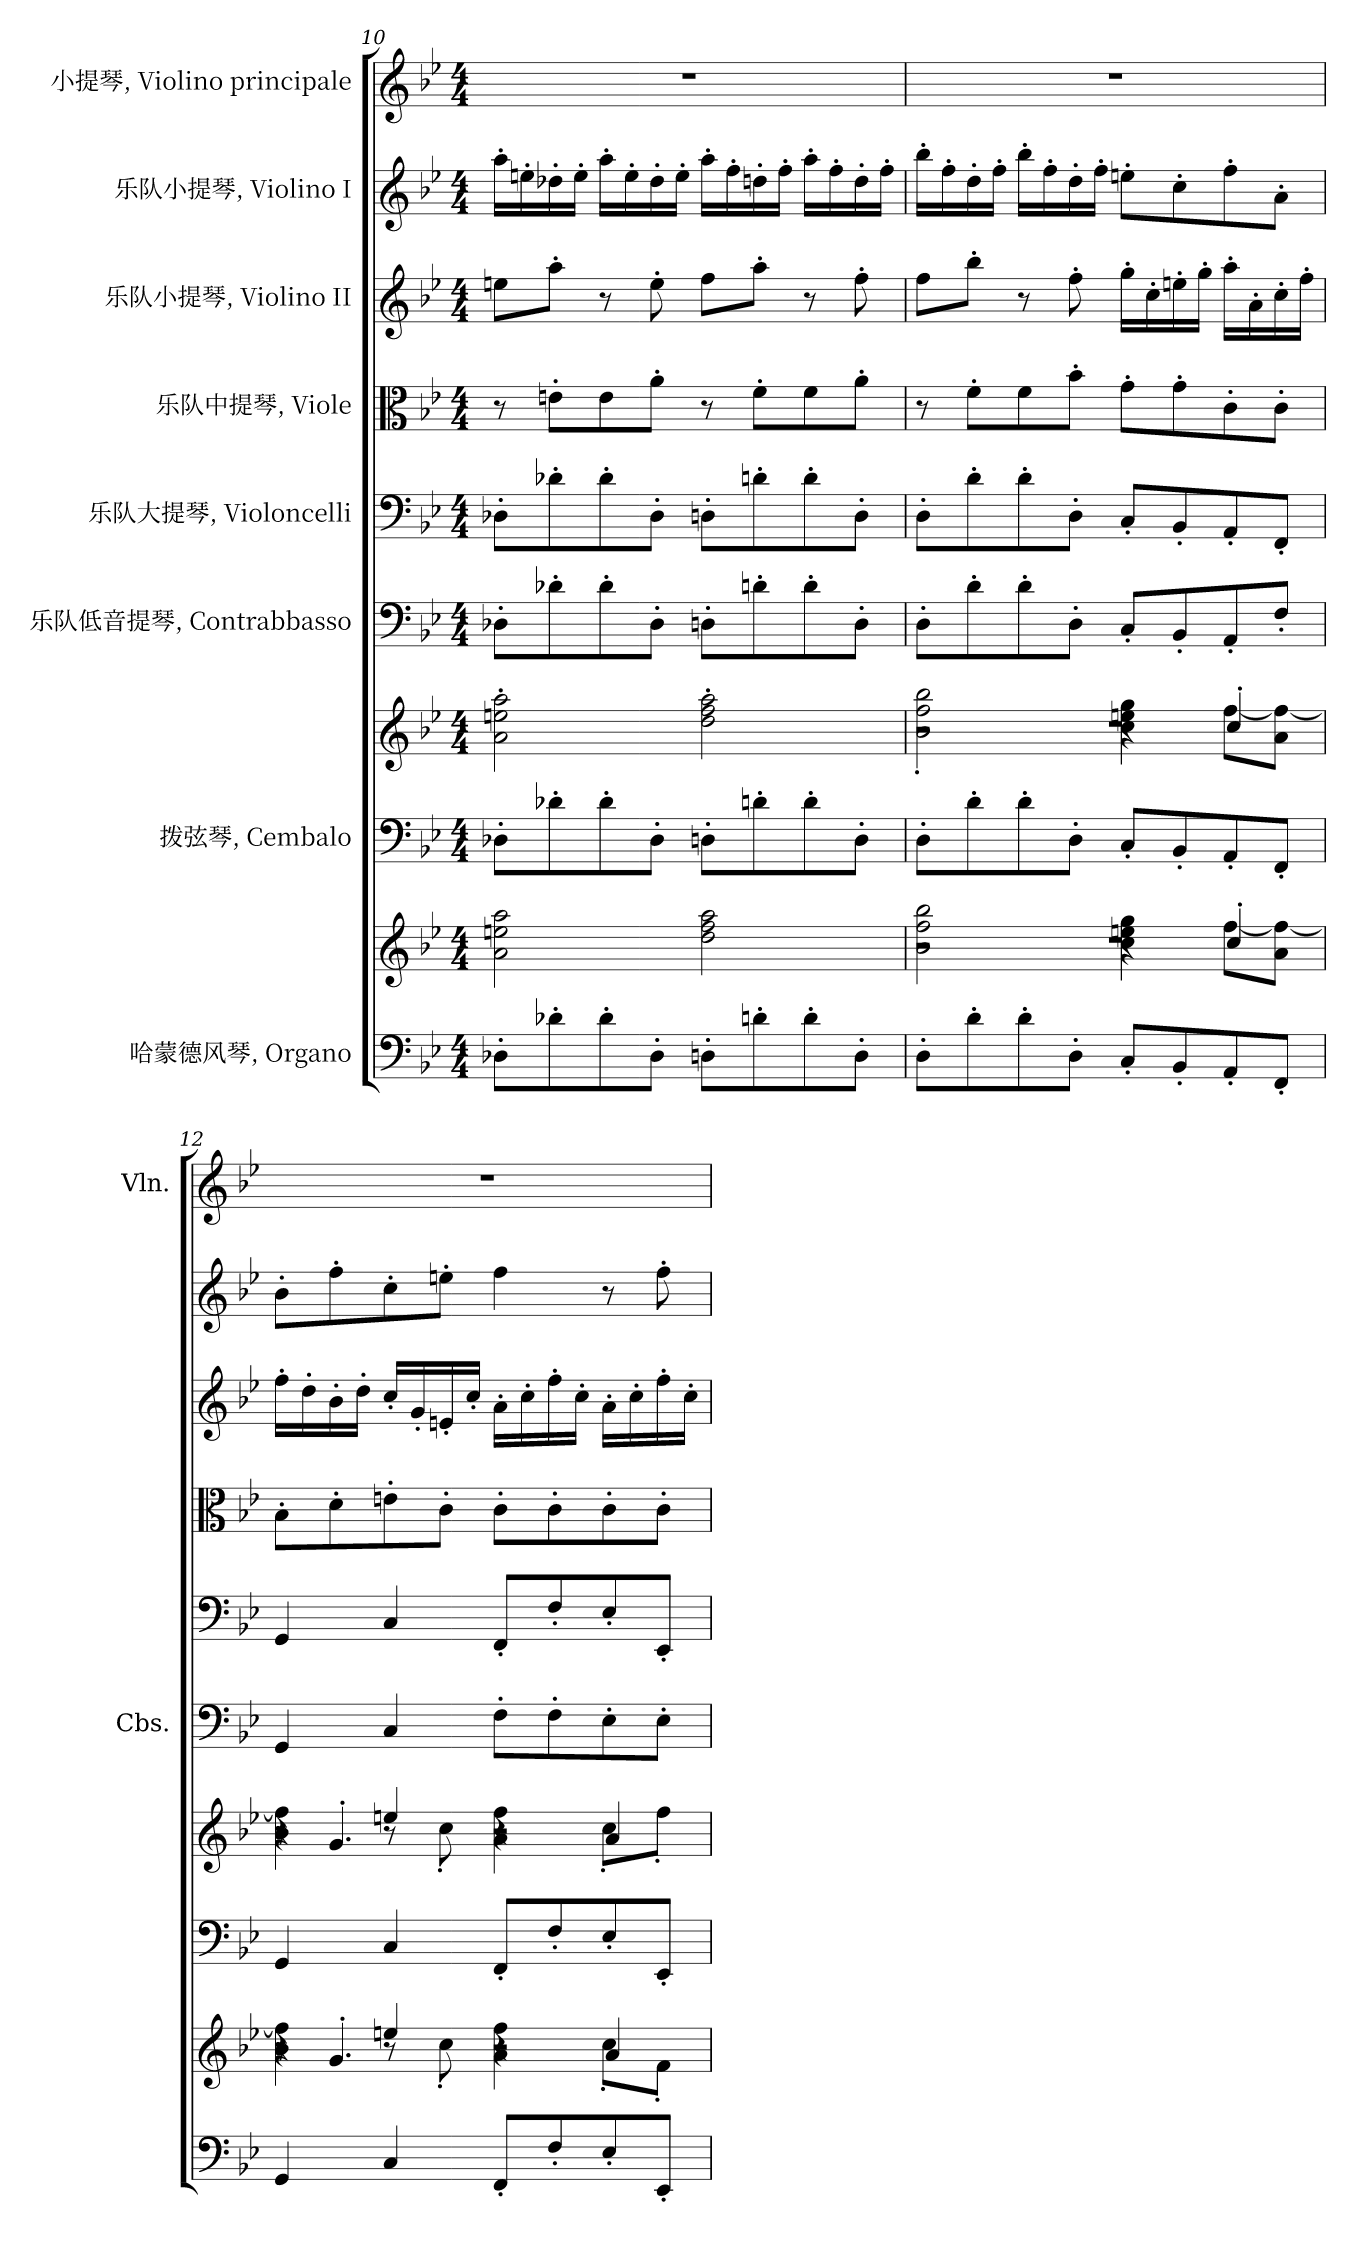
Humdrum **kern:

**kern	**kern	**kern	**kern	**kern	**kern	**kern	**kern	**kern	**kern
*part8	*part8	*part7	*part7	*part6	*part5	*part4	*part3	*part2	*part1
*staff10	*staff9	*staff8	*staff7	*staff6	*staff5	*staff4	*staff3	*staff2	*staff1
*I"哈蒙德风琴, Organo	*	*I"拨弦琴, Cembalo	*	*I"乐队低音提琴, Contrabbasso	*I"乐队大提琴, Violoncelli	*I"乐队中提琴, Viole	*I"乐队小提琴, Violino II	*I"乐队小提琴, Violino I	*I"小提琴, Violino principale
*	*	*	*	*I'Cbs.	*	*	*	*	*I'Vln.
*clefF4	*clefG2	*clefF4	*clefG2	*clefF4	*clefF4	*clefC3	*clefG2	*clefG2	*clefG2
*	*	*	*	*ITrd7c12	*	*	*	*	*
*k[b-e-]	*k[b-e-]	*k[b-e-]	*k[b-e-]	*k[b-e-]	*k[b-e-]	*k[b-e-]	*k[b-e-]	*k[b-e-]	*k[b-e-]
*M4/4	*M4/4	*M4/4	*M4/4	*M4/4	*M4/4	*M4/4	*M4/4	*M4/4	*M4/4
=10	=10	=10	=10	=10	=10	=10	=10	=10	=10
8D-X'\L	2a\ 2een\ 2aa\	8D-X'\L	2a\' 2een\' 2aa\'	8DD-X'\L	8D-X'\L	8r	8een\L	16aa'\LL	1r
.	.	.	.	.	.	.	.	16een'\	.
8d-X'\	.	8d-X'\	.	8D-X'\	8d-X'\	8en'\L	8aa'\J	16dd-X'\	.
.	.	.	.	.	.	.	.	16ee'\JJ	.
8d-'\	.	8d-'\	.	8D-'\	8d-'\	8e\	8r	16aa'\LL	.
.	.	.	.	.	.	.	.	16ee'\	.
8D-'\J	.	8D-'\J	.	8DD-'\J	8D-'\J	8a'\J	8ee'\	16dd-'\	.
.	.	.	.	.	.	.	.	16ee'\JJ	.
8Dn'\L	2dd\ 2ff\ 2aa\	8Dn'\L	2dd\' 2ff\' 2aa\'	8DDn'\L	8Dn'\L	8r	8ff\L	16aa'\LL	.
.	.	.	.	.	.	.	.	16ff'\	.
8dn'\	.	8dn'\	.	8Dn'\	8dn'\	8f'\L	8aa'\J	16ddn'\	.
.	.	.	.	.	.	.	.	16ff'\JJ	.
8d'\	.	8d'\	.	8D'\	8d'\	8f\	8r	16aa'\LL	.
.	.	.	.	.	.	.	.	16ff'\	.
8D'\J	.	8D'\J	.	8DD'\J	8D'\J	8a'\J	8ff'\	16dd'\	.
.	.	.	.	.	.	.	.	16ff'\JJ	.
!!LO:PB:g=z
=11	=11	=11	=11	=11	=11	=11	=11	=11	=11
*	*^	*	*^	*	*	*	*	*	*
*	*	*^	*	*	*^	*	*	*	*	*	*
8D'\L	1r	2b-\ 2ff\ 2bb-\	2r	8D'\L	1r	2b-\' 2ff\' 2bb-\'	2r	8DD'\L	8D'\L	8r	8ff\L	16bb-'\LL	1r
.	.	.	.	.	.	.	.	.	.	.	.	16ff'\	.
8d'\	.	.	.	8d'\	.	.	.	8D'\	8d'\	8f'\L	8bb-'\J	16dd'\	.
.	.	.	.	.	.	.	.	.	.	.	.	16ff'\JJ	.
8d'\	.	.	.	8d'\	.	.	.	8D'\	8d'\	8f\	8r	16bb-'\LL	.
.	.	.	.	.	.	.	.	.	.	.	.	16ff'\	.
8D'\J	.	.	.	8D'\J	.	.	.	8DD'\J	8D'\J	8b-'\J	8ff'\	16dd'\	.
.	.	.	.	.	.	.	.	.	.	.	.	16ff'\JJ	.
8C'/L	.	4cc\ 4een\ 4gg\	4r	8C'/L	.	4cc\ 4een\ 4gg\	4r	8CC'/L	8C'/L	8g'\L	16gg'\LL	8een'\L	.
.	.	.	.	.	.	.	.	.	.	.	16cc'\	.	.
8BB-'/	.	.	.	8BB-'/	.	.	.	8BBB-'/	8BB-'/	8g'\	16een'\	8cc'\	.
.	.	.	.	.	.	.	.	.	.	.	16gg'\JJ	.	.
8AA'/	.	[8ff\L	4cc'/	8AA'/	.	[8ff\L	4cc'/	8AAA'/	8AA'/	8c'\	16aa'\LL	8ff'\	.
.	.	.	.	.	.	.	.	.	.	.	16a'\	.	.
8FF'/J	.	8a\ 8ff\_J	.	8FF'/J	.	8a\ 8ff\_J	.	8FF'/J	8FF'/J	8c'\J	16cc'\	8a'\J	.
.	.	.	.	.	.	.	.	.	.	.	16ff'\JJ	.	.
=12	=12	=12	=12	=12	=12	=12	=12	=12	=12	=12	=12	=12	=12
4GG/	4r	4b-\ 4ff\]	8r	4GG/	4r	4b-\ 4ff\]	8r	4GGG/	4GG/	8B-'\L	16ff'\LL	8b-'\L	1r
.	.	.	.	.	.	.	.	.	.	.	16dd'\	.	.
.	.	.	4.g'/	.	.	.	4.g'/	.	.	8d'\	16b-'\	8ff'\	.
.	.	.	.	.	.	.	.	.	.	.	16dd'\JJ	.	.
4C/	4een/	8r	.	4C/	4een/	8r	.	4CC/	4C/	8en'\	16cc'/LL	8cc'\	.
.	.	.	.	.	.	.	.	.	.	.	16g'/	.	.
.	.	8cc'\	.	.	.	8cc'\	.	.	.	8c'\J	16en'/	8een'\J	.
.	.	.	.	.	.	.	.	.	.	.	16cc'/JJ	.	.
8FF'/L	2r	4a\ 4ff\	4r	8FF'/L	2r	4a\ 4ff\	4r	8FF'\L	8FF'/L	8c'\L	16a'\LL	4ff\	.
.	.	.	.	.	.	.	.	.	.	.	16cc'\	.	.
8F'/	.	.	.	8F'/	.	.	.	8FF'\	8F'/	8c'\	16ff'\	.	.
.	.	.	.	.	.	.	.	.	.	.	16cc'\JJ	.	.
8E-'/	.	8cc'\L	4a/	8E-'/	.	8cc'\L	4a/	8EE-'\	8E-'/	8c'\	16a'\LL	8r	.
.	.	.	.	.	.	.	.	.	.	.	16cc'\	.	.
8EE-'/J	.	8f'\J	.	8EE-'/J	.	8ff'\J	.	8EE-'\J	8EE-'/J	8c'\J	16ff'\	8ff'\	.
.	.	.	.	.	.	.	.	.	.	.	16cc'\JJ	.	.
*	*v	*v	*v	*	*v	*v	*v	*	*	*	*	*	*
=	=	=	=	=	=	=	=	=	=
*-	*-	*-	*-	*-	*-	*-	*-	*-	*-
